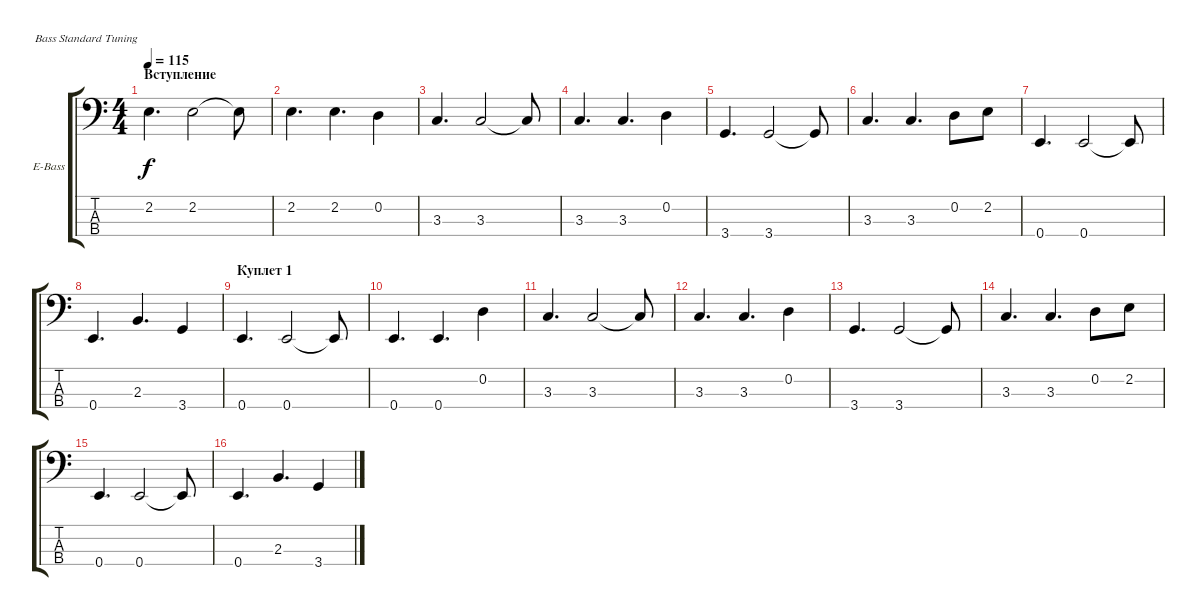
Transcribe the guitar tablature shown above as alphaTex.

\defaultSystemsLayout 4
\bracketExtendMode groupsimilarinstruments
\firstSystemTrackNameOrientation horizontal
\otherSystemsTrackNameOrientation horizontal
\track ("Костя Лабецкий (Бас)" "E-Bass") {instrument electricbassfinger}
\staff {score tabs}
\tuning (G2 D2 A1 E1)
\ts (4 4)
\section ("" "Вступление")
\tempo 115
\clef f4
\ks c
2.2.4{d dy f instrument electricbassfinger} 2.2.2 2.2{t}.8 |
2.2.4{d} 2.2.4{d} 0.2.4 |
3.3.4{d} 3.3.2 3.3{t}.8 |
3.3.4{d} 3.3.4{d} 0.2.4 |
3.4.4{d} 3.4.2 3.4{t}.8 |
3.3.4{d} 3.3.4{d} 0.2.8 2.2.8 |
0.4.4{d} 0.4.2 0.4{t}.8 |
0.4.4{d} 2.3.4{d} 3.4.4 |
\section ("" "Куплет 1")
0.4.4{d} 0.4.2 0.4{t}.8 |
0.4.4{d} 0.4.4{d} 0.2.4 |
3.3.4{d} 3.3.2 3.3{t}.8 |
3.3.4{d} 3.3.4{d} 0.2.4 |
3.4.4{d} 3.4.2 3.4{t}.8 |
3.3.4{d} 3.3.4{d} 0.2.8 2.2.8 |
0.4.4{d} 0.4.2 0.4{t}.8 |
0.4.4{d} 2.3.4{d} 3.4.4
